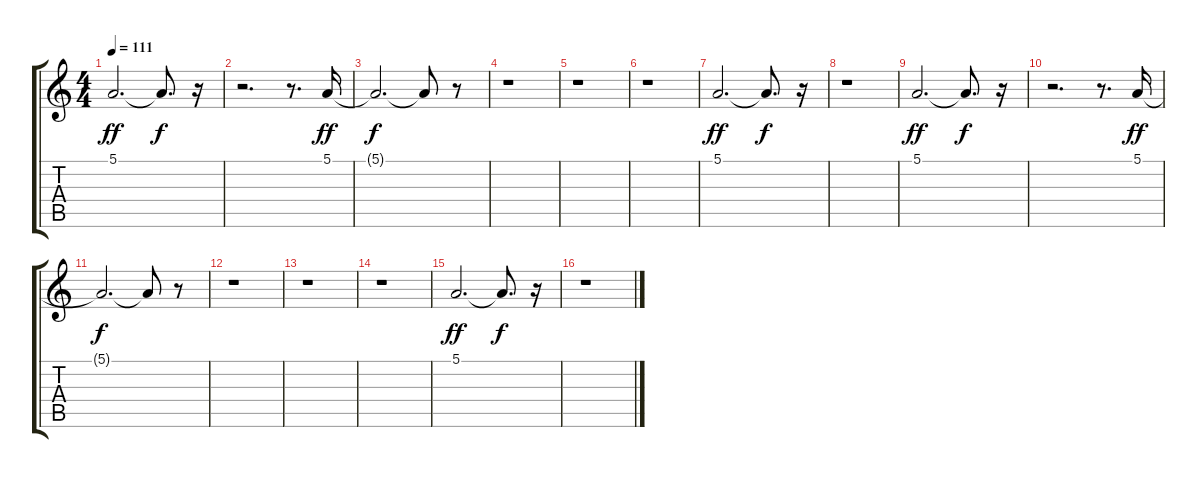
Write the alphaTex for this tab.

\track "" {instrument synthstrings1}
\staff {score tabs}
\tuning (E4 B3 G3 D3 A2 E2) {hide}
\ts (4 4)
\tempo 111
\clef g2
\ks c
5.1.2{d dy ff} 5.1{t}.8{d dy f} r.16 |
r.2{d} r.8{d} 5.1.16{dy ff} |
5.1{t}.2{d dy f} 5.1{t}.8 r.8 |
r.1 |
r.1 |
r.1 |
5.1.2{d dy ff} 5.1{t}.8{d dy f} r.16 |
r.1 |
5.1.2{d dy ff} 5.1{t}.8{d dy f} r.16 |
r.2{d} r.8{d} 5.1.16{dy ff} |
5.1{t}.2{d dy f} 5.1{t}.8 r.8 |
r.1 |
r.1 |
r.1 |
5.1.2{d dy ff} 5.1{t}.8{d dy f} r.16 |
r.1
